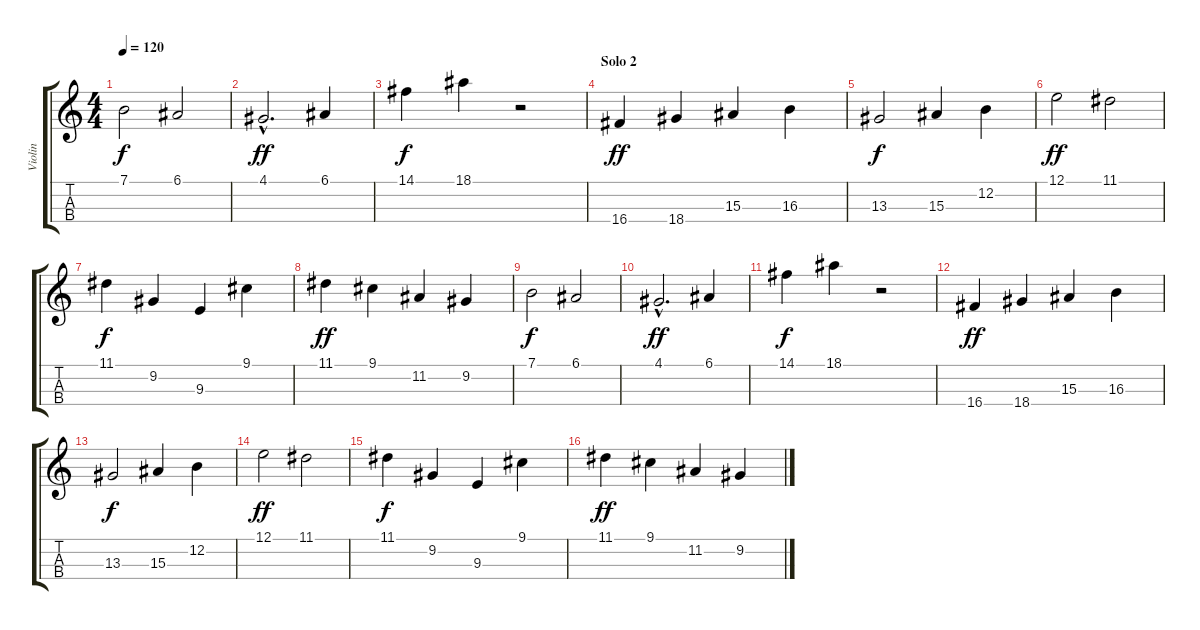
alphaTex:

\track ("Violin" "Violin") {instrument violin}
\staff {score tabs}
\tuning (E4 B3 G3 D3) {hide}
\ts (4 4)
\tempo 120
\clef g2
\ks c
7.1.2{dy f} 6.1.2 |
4.1{hac}.2{d dy ff} 6.1.4 |
14.1.4{dy f} 18.1.4 r.2 |
\section ("" "Solo 2")
16.4.4{dy ff} 18.4.4 15.3.4 16.3.4 |
13.3.2{dy f} 15.3.4 12.2.4 |
12.1.2{dy ff} 11.1.2 |
11.1.4{dy f} 9.2.4 9.3.4 9.1.4 |
11.1.4{dy ff} 9.1.4 11.2.4 9.2.4 |
7.1.2{dy f} 6.1.2 |
4.1{hac}.2{d dy ff} 6.1.4 |
14.1.4{dy f} 18.1.4 r.2 |
16.4.4{dy ff} 18.4.4 15.3.4 16.3.4 |
13.3.2{dy f} 15.3.4 12.2.4 |
12.1.2{dy ff} 11.1.2 |
11.1.4{dy f} 9.2.4 9.3.4 9.1.4 |
11.1.4{dy ff} 9.1.4 11.2.4 9.2.4
